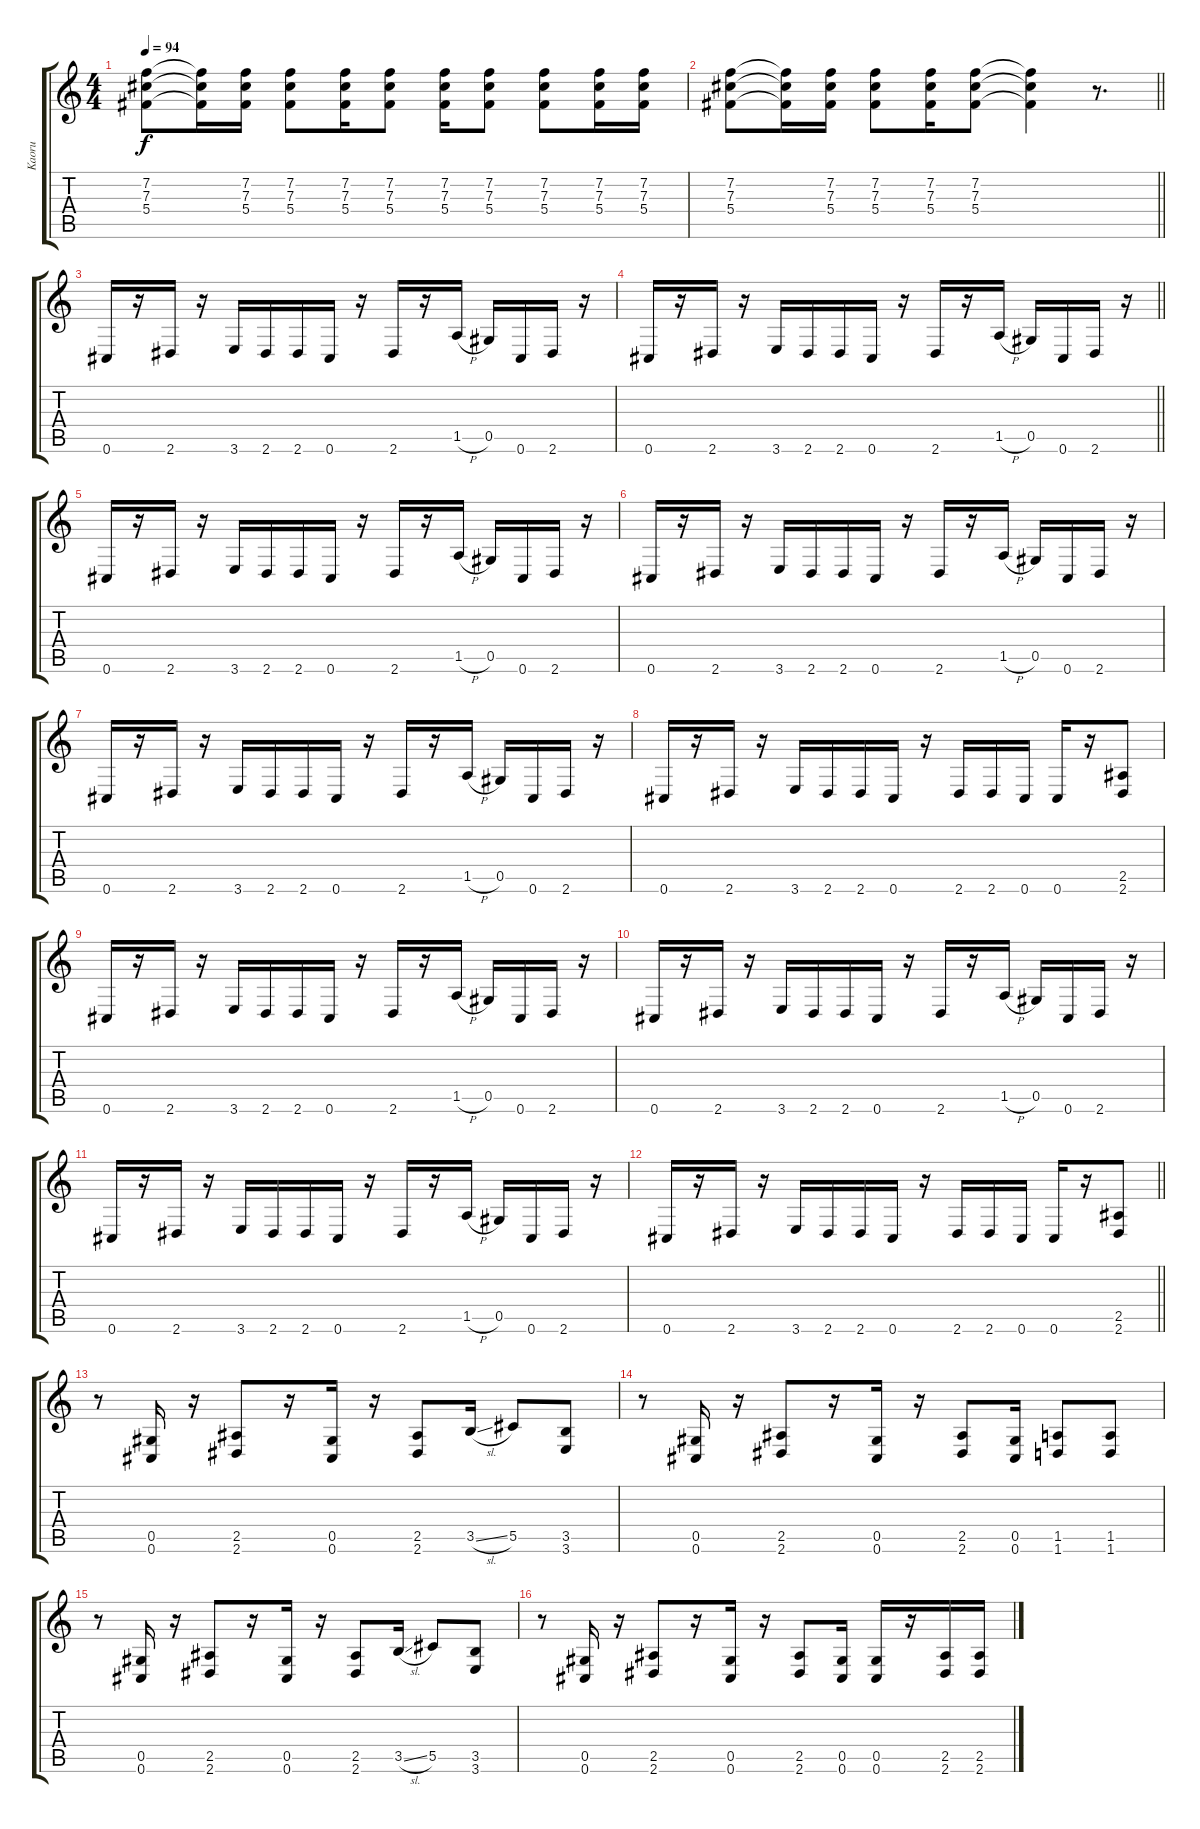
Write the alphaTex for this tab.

\track ("Kaoru" "Kaoru") {instrument distortionguitar}
\staff {score tabs}
\tuning (Eb4 Bb3 Gb3 Db3 Ab2 Db2) {hide}
\ts (4 4)
\tempo 94
\clef g2
\ks c
(7.2 7.3 5.4).8{dy f} (7.2{t} 7.3{t} 5.4{t}).16 (7.2 7.3 5.4).16 (7.2 7.3 5.4).8 (7.2 7.3 5.4).16 (7.2 7.3 5.4).8 (7.2 7.3 5.4).16 (7.2 7.3 5.4).8 (7.2 7.3 5.4).8 (7.2 7.3 5.4).16 (7.2 7.3 5.4).16 |
\barLineRight lightlight
(7.2 7.3 5.4).8 (7.2{t} 7.3{t} 5.4{t}).16 (7.2 7.3 5.4).16 (7.2 7.3 5.4).8 (7.2 7.3 5.4).16 (7.2 7.3 5.4).8 (7.2{t} 7.3{t} 5.4{t}).4 r.8{d} |
0.6.16{volume 13 instrument distortionguitar} r.16 2.6.16 r.16 3.6.16 2.6.16 2.6.16 0.6.16 r.16 2.6.16 r.16 1.5{h}.16 0.5.16 0.6.16 2.6.16 r.16 |
\barLineRight lightlight
0.6.16 r.16 2.6.16 r.16 3.6.16 2.6.16 2.6.16 0.6.16 r.16 2.6.16 r.16 1.5{h}.16 0.5.16 0.6.16 2.6.16 r.16 |
0.6.16 r.16 2.6.16 r.16 3.6.16 2.6.16 2.6.16 0.6.16 r.16 2.6.16 r.16 1.5{h}.16 0.5.16 0.6.16 2.6.16 r.16 |
0.6.16 r.16 2.6.16 r.16 3.6.16 2.6.16 2.6.16 0.6.16 r.16 2.6.16 r.16 1.5{h}.16 0.5.16 0.6.16 2.6.16 r.16 |
0.6.16 r.16 2.6.16 r.16 3.6.16 2.6.16 2.6.16 0.6.16 r.16 2.6.16 r.16 1.5{h}.16 0.5.16 0.6.16 2.6.16 r.16 |
0.6.16 r.16 2.6.16 r.16 3.6.16 2.6.16 2.6.16 0.6.16 r.16 2.6.16 2.6.16 0.6.16 0.6.16 r.16 (2.5 2.6).8 |
0.6.16 r.16 2.6.16 r.16 3.6.16 2.6.16 2.6.16 0.6.16 r.16 2.6.16 r.16 1.5{h}.16 0.5.16 0.6.16 2.6.16 r.16 |
0.6.16 r.16 2.6.16 r.16 3.6.16 2.6.16 2.6.16 0.6.16 r.16 2.6.16 r.16 1.5{h}.16 0.5.16 0.6.16 2.6.16 r.16 |
0.6.16 r.16 2.6.16 r.16 3.6.16 2.6.16 2.6.16 0.6.16 r.16 2.6.16 r.16 1.5{h}.16 0.5.16 0.6.16 2.6.16 r.16 |
\barLineRight lightlight
0.6.16 r.16 2.6.16 r.16 3.6.16 2.6.16 2.6.16 0.6.16 r.16 2.6.16 2.6.16 0.6.16 0.6.16 r.16 (2.5 2.6).8 |
r.8 (0.5 0.6).16 r.16 (2.5 2.6).8 r.16 (0.5 0.6).16 r.16 (2.5 2.6).8 3.5{sl}.16 5.5.8 (3.5 3.6).8 |
r.8 (0.5 0.6).16 r.16 (2.5 2.6).8 r.16 (0.5 0.6).16 r.16 (2.5 2.6).8 (0.5 0.6).16 (1.5 1.6).8 (1.5 1.6).8 |
r.8 (0.5 0.6).16 r.16 (2.5 2.6).8 r.16 (0.5 0.6).16 r.16 (2.5 2.6).8 3.5{sl}.16 5.5.8 (3.5 3.6).8 |
r.8 (0.5 0.6).16 r.16 (2.5 2.6).8 r.16 (0.5 0.6).16 r.16 (2.5 2.6).8 (0.5 0.6).16 (0.5 0.6).16 r.16 (2.5 2.6).16 (2.5 2.6).16
